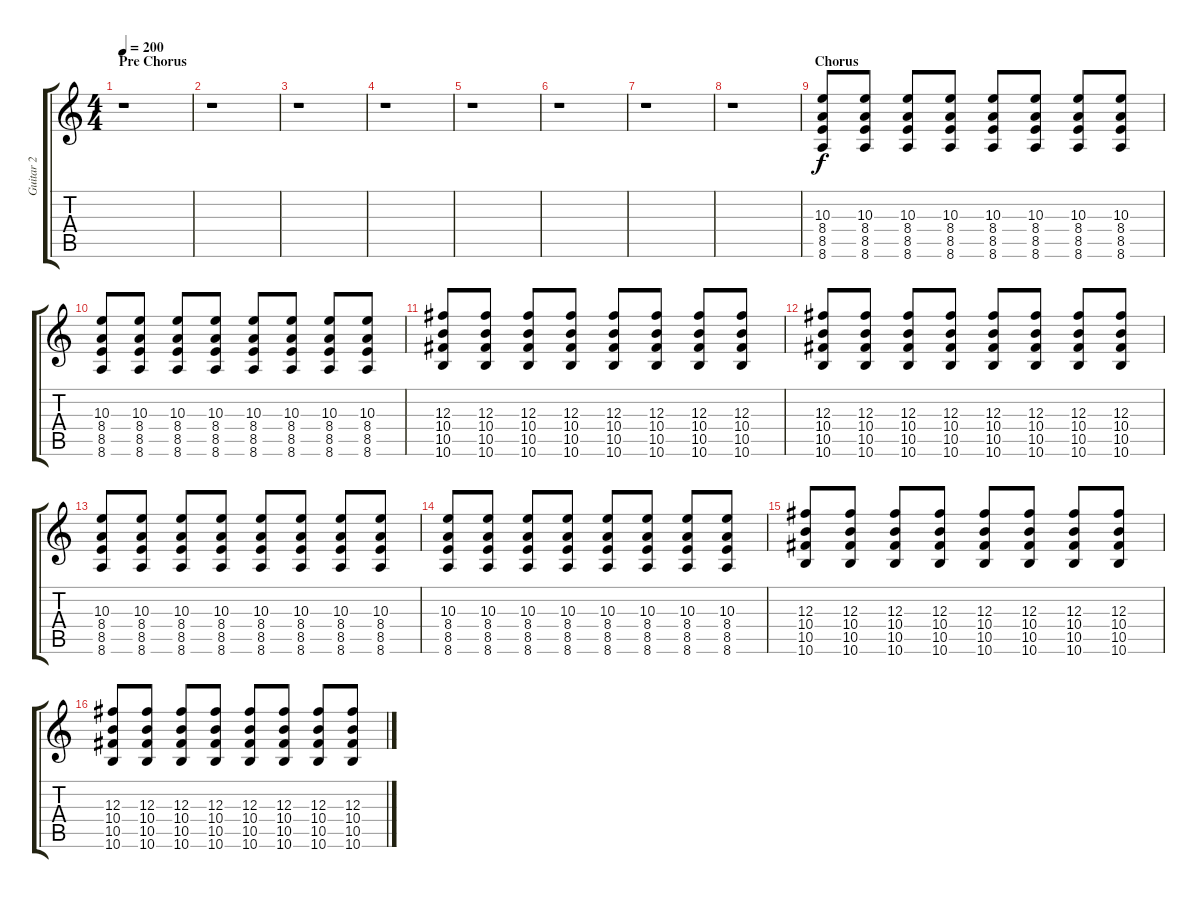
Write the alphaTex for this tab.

\track ("Guitar 2" "Guitar 2") {instrument distortionguitar}
\staff {score tabs}
\tuning (Eb4 Bb3 Gb3 Db3 Ab2 Db2) {hide}
\ts (4 4)
\section ("" "Pre Chorus")
\tempo 200
\clef g2
\ks c
r.1{dy fff} |
r.1 |
r.1 |
r.1 |
r.1 |
r.1 |
r.1 |
r.1 |
\section ("" "Chorus")
(10.3 8.4 8.5 8.6).8{dy f} (10.3 8.4 8.5 8.6).8 (10.3 8.4 8.5 8.6).8 (10.3 8.4 8.5 8.6).8 (10.3 8.4 8.5 8.6).8 (10.3 8.4 8.5 8.6).8 (10.3 8.4 8.5 8.6).8 (10.3 8.4 8.5 8.6).8 |
(10.3 8.4 8.5 8.6).8 (10.3 8.4 8.5 8.6).8 (10.3 8.4 8.5 8.6).8 (10.3 8.4 8.5 8.6).8 (10.3 8.4 8.5 8.6).8 (10.3 8.4 8.5 8.6).8 (10.3 8.4 8.5 8.6).8 (10.3 8.4 8.5 8.6).8 |
(12.3 10.4 10.5 10.6).8 (12.3 10.4 10.5 10.6).8 (12.3 10.4 10.5 10.6).8 (12.3 10.4 10.5 10.6).8 (12.3 10.4 10.5 10.6).8 (12.3 10.4 10.5 10.6).8 (12.3 10.4 10.5 10.6).8 (12.3 10.4 10.5 10.6).8 |
(12.3 10.4 10.5 10.6).8 (12.3 10.4 10.5 10.6).8 (12.3 10.4 10.5 10.6).8 (12.3 10.4 10.5 10.6).8 (12.3 10.4 10.5 10.6).8 (12.3 10.4 10.5 10.6).8 (12.3 10.4 10.5 10.6).8 (12.3 10.4 10.5 10.6).8 |
(10.3 8.4 8.5 8.6).8 (10.3 8.4 8.5 8.6).8 (10.3 8.4 8.5 8.6).8 (10.3 8.4 8.5 8.6).8 (10.3 8.4 8.5 8.6).8 (10.3 8.4 8.5 8.6).8 (10.3 8.4 8.5 8.6).8 (10.3 8.4 8.5 8.6).8 |
(10.3 8.4 8.5 8.6).8 (10.3 8.4 8.5 8.6).8 (10.3 8.4 8.5 8.6).8 (10.3 8.4 8.5 8.6).8 (10.3 8.4 8.5 8.6).8 (10.3 8.4 8.5 8.6).8 (10.3 8.4 8.5 8.6).8 (10.3 8.4 8.5 8.6).8 |
(12.3 10.4 10.5 10.6).8 (12.3 10.4 10.5 10.6).8 (12.3 10.4 10.5 10.6).8 (12.3 10.4 10.5 10.6).8 (12.3 10.4 10.5 10.6).8 (12.3 10.4 10.5 10.6).8 (12.3 10.4 10.5 10.6).8 (12.3 10.4 10.5 10.6).8 |
(12.3 10.4 10.5 10.6).8 (12.3 10.4 10.5 10.6).8 (12.3 10.4 10.5 10.6).8 (12.3 10.4 10.5 10.6).8 (12.3 10.4 10.5 10.6).8 (12.3 10.4 10.5 10.6).8 (12.3 10.4 10.5 10.6).8 (12.3 10.4 10.5 10.6).8
